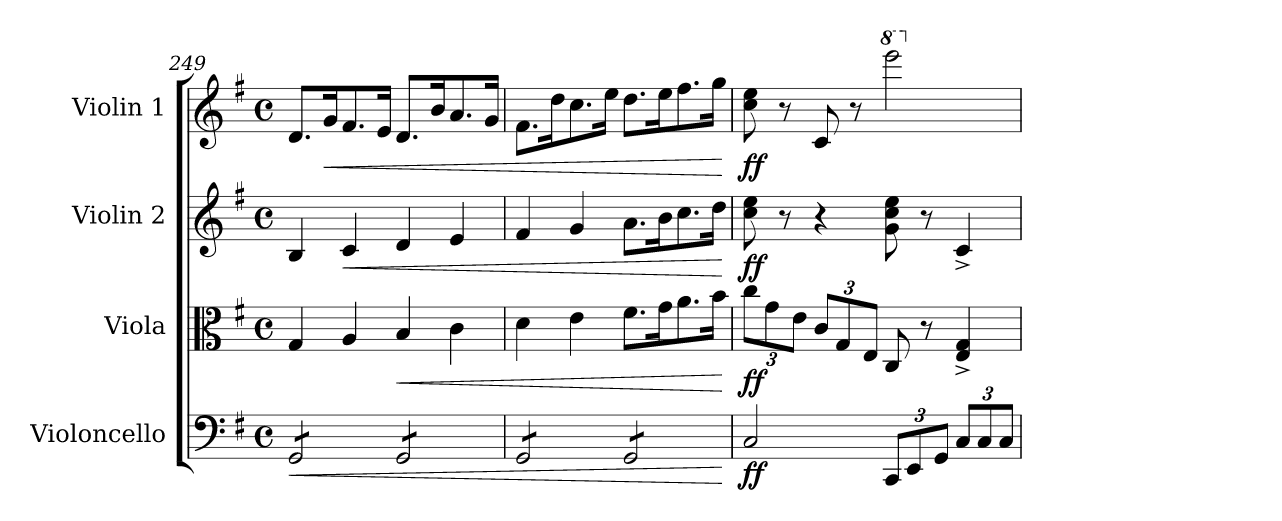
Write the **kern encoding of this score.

**kern	**dynam	**kern	**dynam	**kern	**dynam	**kern	**dynam
*part4	*part4	*part3	*part3	*part2	*part2	*part1	*part1
*staff4	*staff4	*staff3	*staff3	*staff2	*staff2	*staff1	*staff1
*I"Violoncello	*	*I"Viola	*	*I"Violin 2	*	*I"Violin 1	*
*I'Vc	*	*I'Vla	*	*I'Vln	*	*I'Vln	*
*clefF4	*	*clefC3	*	*clefG2	*	*clefG2	*
*k[f#]	*	*k[f#]	*	*k[f#]	*	*k[f#]	*
*M4/4	*	*M4/4	*	*M4/4	*	*M4/4	*
*met(c)	*	*met(c)	*	*met(c)	*	*met(c)	*
=249	=249	=249	=249	=249	=249	=249	=249
!	!LO:HP:b	!	!	!	!	!	!
*tremolo	*	*	*	*	*	*	*
12GG/L	<	4G/	.	4B/	.	8.d/L	.
12GG/	.	.	.	.	.	.	.
12GG/	.	.	.	.	.	.	.
!	!	!	!	!	!	!	!LO:HP:b
.	.	.	.	.	.	16g/K	<
!	!	!	!	!	!LO:HP:b	!	!
12GG/	.	4A/	.	4c/	<	8.f#/	.
12GG/	.	.	.	.	.	.	.
12GG/J	.	.	.	.	.	.	.
.	.	.	.	.	.	16e/Jk	.
!	!	!	!LO:HP:b	!	!	!	!
12GG/L	.	4B/	<	4d/	.	8.d/L	.
12GG/	.	.	.	.	.	.	.
12GG/	.	.	.	.	.	.	.
.	.	.	.	.	.	16b/K	.
12GG/	.	4c\	.	4e/	.	8.a/	.
12GG/	.	.	.	.	.	.	.
12GG/J	.	.	.	.	.	.	.
.	.	.	.	.	.	16g/Jk	.
=250	=250	=250	=250	=250	=250	=250	=250
12GG/L	.	4d\	.	4f#/	.	8.f#\L	.
12GG/	.	.	.	.	.	.	.
12GG/	.	.	.	.	.	.	.
.	.	.	.	.	.	16dd\K	.
12GG/	.	4e\	.	4g/	.	8.cc\	.
12GG/	.	.	.	.	.	.	.
12GG/J	.	.	.	.	.	.	.
.	.	.	.	.	.	16ee\Jk	.
12GG/L	.	8.f#\L	.	8.a\L	.	8.dd\L	.
12GG/	.	.	.	.	.	.	.
12GG/	.	.	.	.	.	.	.
.	.	16g\K	.	16b\K	.	16ee\K	.
12GG/	.	8.a\	.	8.cc\	.	8.ff#\	.
12GG/	.	.	.	.	.	.	.
12GG/J	.	.	.	.	.	.	.
*Xtremolo	*	*	*	*	*	*	*
.	.	16b\Jk	.	16dd\Jk	.	16gg\Jk	.
.	[	.	[	.	[	.	[
=251	=251	=251	=251	=251	=251	=251	=251
*	*	*Xbrackettup	*	*	*	*	*
!	!LO:DY:b	!	!LO:DY:b	!	!LO:DY:b	!	!LO:DY:b
2C/	ff	12cc\L	ff	8cc\ 8ee\	ff	8cc\ 8ee\	ff
.	.	12g\	.	.	.	.	.
.	.	.	.	8r	.	8r	.
.	.	12e\J	.	.	.	.	.
.	.	12c/L	.	4r	.	8c/	.
.	.	12G/	.	.	.	.	.
.	.	.	.	.	.	8r	.
.	.	12E/J	.	.	.	.	.
*Xbrackettup	*	*	*	*	*	*	*
*	*	*	*	*	*	*8va	*
12CC/L	.	8C/	.	8g\ 8cc\ 8ee\	.	2eeee\	.
12EE/	.	.	.	.	.	.	.
.	.	8r	.	8r	.	.	.
12GG/J	.	.	.	.	.	.	.
12C/L	.	4E/^ 4G/^	.	4c^/	.	.	.
12C/	.	.	.	.	.	.	.
12C/J	.	.	.	.	.	.	.
*	*	*	*	*	*	*X8va	*
=	=	=	=	=	=	=	=
*-	*-	*-	*-	*-	*-	*-	*-
